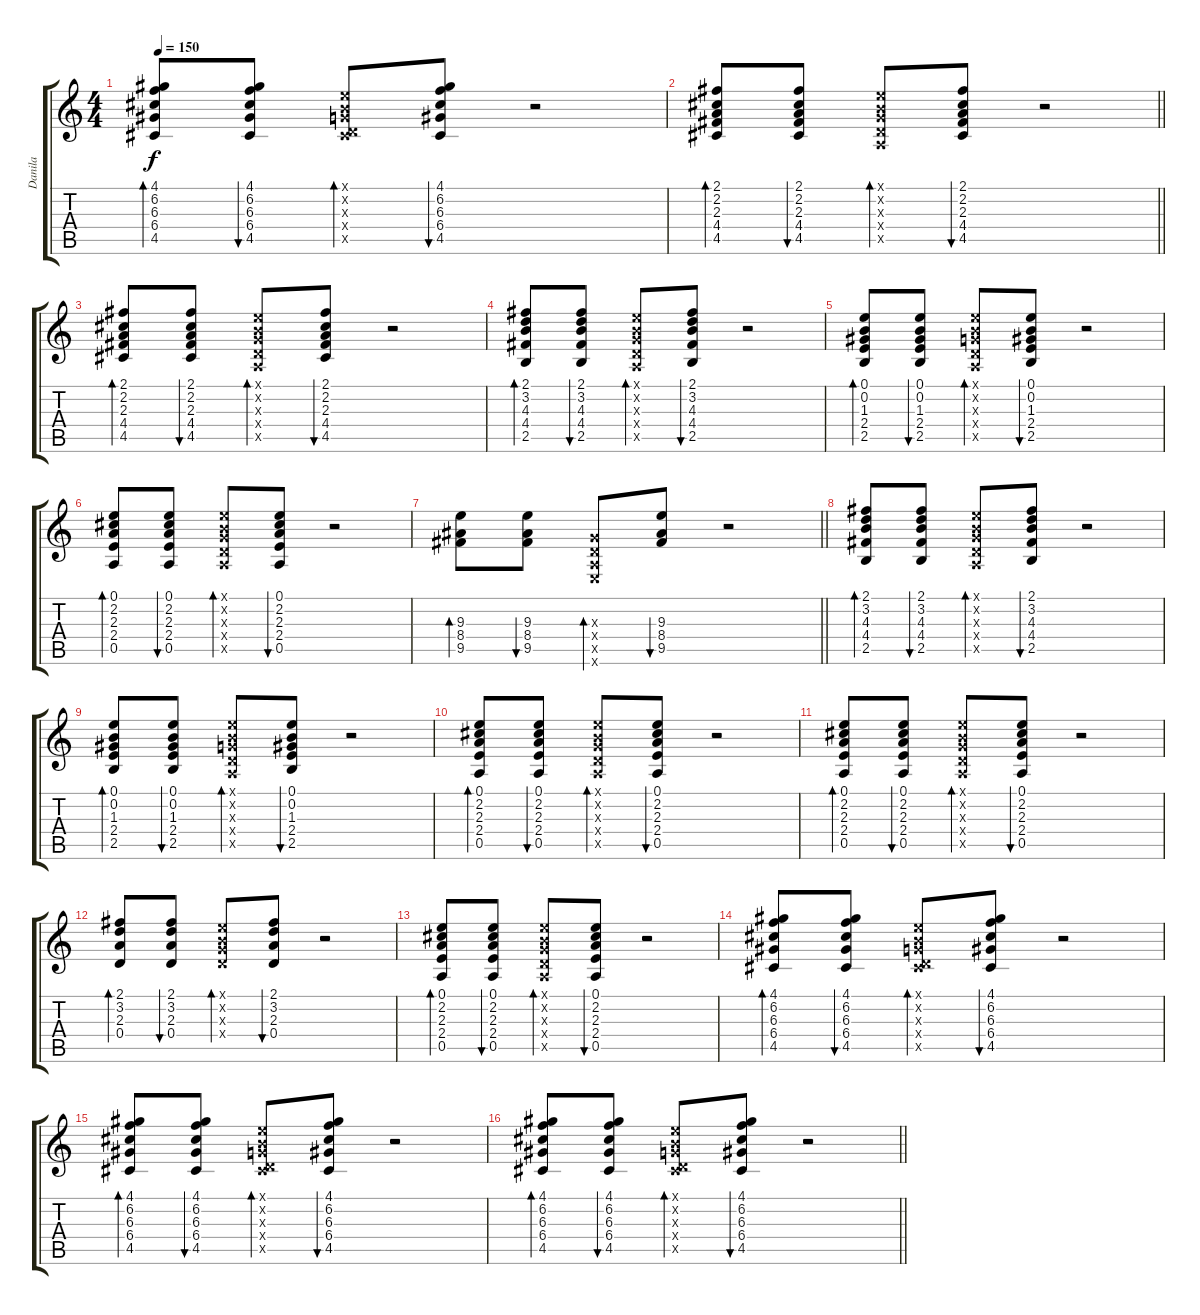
\track ("Danila" "Danila") {instrument electricguitarjazz}
\staff {score tabs}
\tuning (E4 B3 G3 D3 A2 E2) {hide}
\ts (4 4)
\tempo 150
\clef g2
\ks c
(4.1 6.2 6.3 6.4 4.5).8{bd 30 dy f} (4.1 6.2 6.3 6.4 4.5).8{bu 30} (0.1{x} 0.2{x} 0.3{x} 0.4{x} 4.5{x}).8{bd 30} (4.1 6.2 6.3 6.4 4.5).8{bu 30} r.2 |
\barLineRight lightlight
(2.1 2.2 2.3 4.4 4.5).8{bd 30} (2.1 2.2 2.3 4.4 4.5).8{bu 30} (0.1{x} 0.2{x} 0.3{x} 0.4{x} 0.5{x}).8{bd 30} (2.1 2.2 2.3 4.4 4.5).8{bu 30} r.2 |
(2.1 2.2 2.3 4.4 4.5).8{bd 30} (2.1 2.2 2.3 4.4 4.5).8{bu 30} (0.1{x} 0.2{x} 0.3{x} 0.4{x} 0.5{x}).8{bd 30} (2.1 2.2 2.3 4.4 4.5).8{bu 30} r.2 |
(2.1 3.2 4.3 4.4 2.5).8{bd 30} (2.1 3.2 4.3 4.4 2.5).8{bu 30} (0.1{x} 0.2{x} 0.3{x} 0.4{x} 0.5{x}).8{bd 30} (2.1 3.2 4.3 4.4 2.5).8{bu 30} r.2 |
(0.1 0.2 1.3 2.4 2.5).8{bd 30} (0.1 0.2 1.3 2.4 2.5).8{bu 30} (0.1{x} 0.2{x} 0.3{x} 0.4{x} 0.5{x}).8{bd 30} (0.1 0.2 1.3 2.4 2.5).8{bu 30} r.2 |
(0.1 2.2 2.3 2.4 0.5).8{bd 30} (0.1 2.2 2.3 2.4 0.5).8{bu 30} (0.1{x} 0.2{x} 0.3{x} 0.4{x} 0.5{x}).8{bd 30} (0.1 2.2 2.3 2.4 0.5).8{bu 30} r.2 |
\barLineRight lightlight
(9.3 8.4 9.5).8{bd 30} (9.3 8.4 9.5).8{bu 30} (0.3{x} 0.4{x} 0.5{x} 0.6{x}).8{bd 30} (9.3 8.4 9.5).8{bu 30} r.2 |
(2.1 3.2 4.3 4.4 2.5).8{bd 30} (2.1 3.2 4.3 4.4 2.5).8{bu 30} (0.1{x} 0.2{x} 0.3{x} 0.4{x} 0.5{x}).8{bd 30} (2.1 3.2 4.3 4.4 2.5).8{bu 30} r.2 |
(0.1 0.2 1.3 2.4 2.5).8{bd 30} (0.1 0.2 1.3 2.4 2.5).8{bu 30} (0.1{x} 0.2{x} 0.3{x} 0.4{x} 0.5{x}).8{bd 30} (0.1 0.2 1.3 2.4 2.5).8{bu 30} r.2 |
(0.1 2.2 2.3 2.4 0.5).8{bd 30} (0.1 2.2 2.3 2.4 0.5).8{bu 30} (0.1{x} 0.2{x} 0.3{x} 0.4{x} 0.5{x}).8{bd 30} (0.1 2.2 2.3 2.4 0.5).8{bu 30} r.2 |
(0.1 2.2 2.3 2.4 0.5).8{bd 30} (0.1 2.2 2.3 2.4 0.5).8{bu 30} (0.1{x} 0.2{x} 0.3{x} 0.4{x} 0.5{x}).8{bd 30} (0.1 2.2 2.3 2.4 0.5).8{bu 30} r.2 |
(2.1 3.2 2.3 0.4).8{bd 30} (2.1 3.2 2.3 0.4).8{bu 30} (0.1{x} 0.2{x} 0.3{x} 0.4{x}).8{bd 30} (2.1 3.2 2.3 0.4).8{bu 30} r.2 |
(0.1 2.2 2.3 2.4 0.5).8{bd 30} (0.1 2.2 2.3 2.4 0.5).8{bu 30} (0.1{x} 0.2{x} 0.3{x} 0.4{x} 0.5{x}).8{bd 30} (0.1 2.2 2.3 2.4 0.5).8{bu 30} r.2 |
(4.1 6.2 6.3 6.4 4.5).8{bd 30} (4.1 6.2 6.3 6.4 4.5).8{bu 30} (0.1{x} 0.2{x} 0.3{x} 0.4{x} 4.5{x}).8{bd 30} (4.1 6.2 6.3 6.4 4.5).8{bu 30} r.2 |
(4.1 6.2 6.3 6.4 4.5).8{bd 30} (4.1 6.2 6.3 6.4 4.5).8{bu 30} (0.1{x} 0.2{x} 0.3{x} 0.4{x} 4.5{x}).8{bd 30} (4.1 6.2 6.3 6.4 4.5).8{bu 30} r.2 |
\barLineRight lightlight
(4.1 6.2 6.3 6.4 4.5).8{bd 30} (4.1 6.2 6.3 6.4 4.5).8{bu 30} (0.1{x} 0.2{x} 0.3{x} 0.4{x} 4.5{x}).8{bd 30} (4.1 6.2 6.3 6.4 4.5).8{bu 30} r.2
